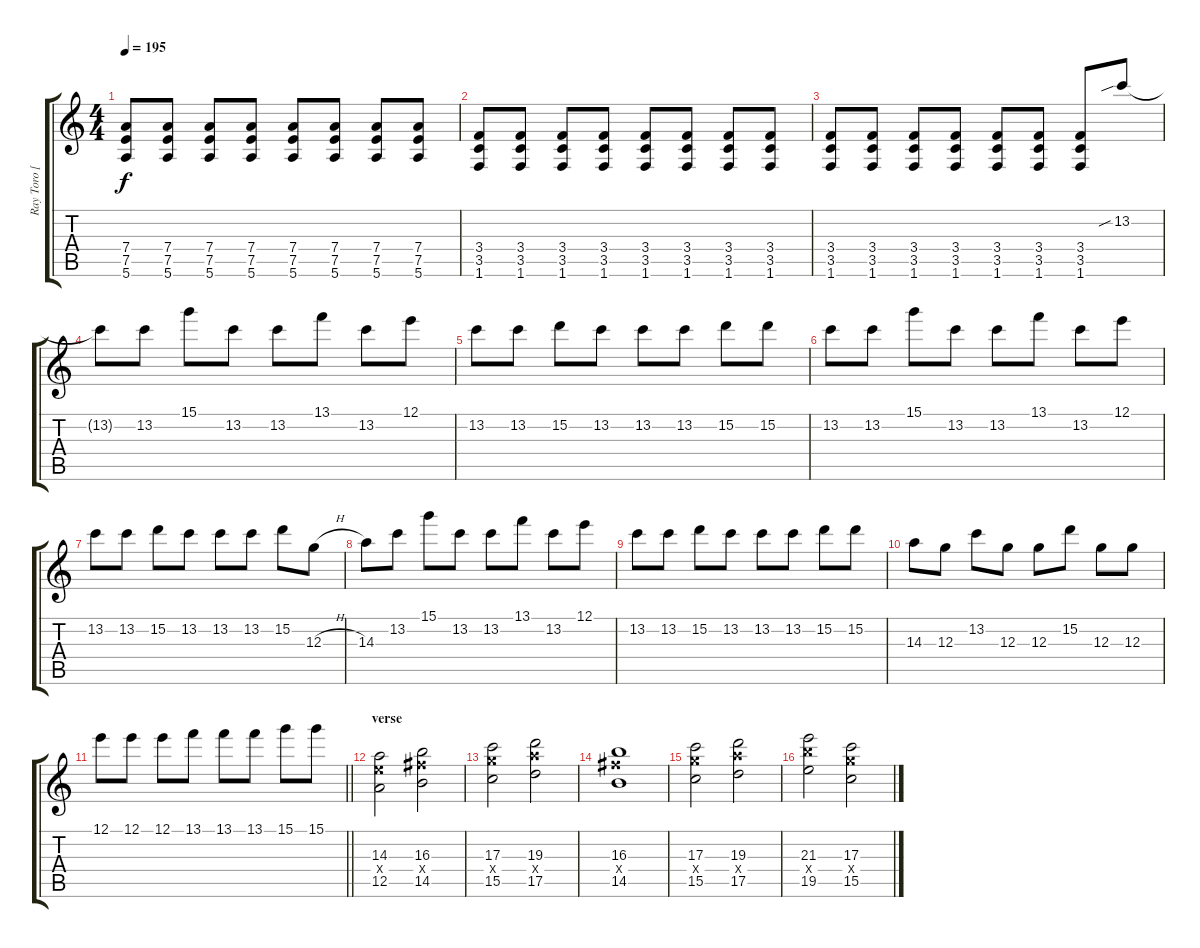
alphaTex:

\track ("Ray Toro [Distortion]" "Ray Toro [") {instrument distortionguitar}
\staff {score tabs}
\tuning (E4 B3 G3 D3 A2 E2) {hide}
\ts (4 4)
\tempo 195
\clef g2
\ks c
(7.4 7.5 5.6).8{dy f} (7.4 7.5 5.6).8 (7.4 7.5 5.6).8 (7.4 7.5 5.6).8 (7.4 7.5 5.6).8 (7.4 7.5 5.6).8 (7.4 7.5 5.6).8 (7.4 7.5 5.6).8 |
(3.4 3.5 1.6).8 (3.4 3.5 1.6).8 (3.4 3.5 1.6).8 (3.4 3.5 1.6).8 (3.4 3.5 1.6).8 (3.4 3.5 1.6).8 (3.4 3.5 1.6).8 (3.4 3.5 1.6).8 |
(3.4 3.5 1.6).8 (3.4 3.5 1.6).8 (3.4 3.5 1.6).8 (3.4 3.5 1.6).8 (3.4 3.5 1.6).8 (3.4 3.5 1.6).8 (3.4 3.5 1.6).8 13.2{sib}.8 |
13.2{t}.8 13.2.8 15.1.8 13.2.8 13.2.8 13.1.8 13.2.8 12.1.8 |
13.2.8 13.2.8 15.2.8 13.2.8 13.2.8 13.2.8 15.2.8 15.2.8 |
13.2.8 13.2.8 15.1.8 13.2.8 13.2.8 13.1.8 13.2.8 12.1.8 |
13.2.8 13.2.8 15.2.8 13.2.8 13.2.8 13.2.8 15.2.8 12.3{h}.8 |
14.3.8 13.2.8 15.1.8 13.2.8 13.2.8 13.1.8 13.2.8 12.1.8 |
13.2.8 13.2.8 15.2.8 13.2.8 13.2.8 13.2.8 15.2.8 15.2.8 |
14.3.8 12.3.8 13.2.8 12.3.8 12.3.8 15.2.8 12.3.8 12.3.8 |
\barLineRight lightlight
12.1.8 12.1.8 12.1.8 13.1.8 13.1.8 13.1.8 15.1.8 15.1.8 |
\section ("" "verse")
(14.3 14.4{x} 12.5).2 (16.3 16.4{x} 14.5).2 |
(17.3 17.4{x} 15.5).2 (19.3 19.4{x} 17.5).2 |
(16.3 16.4{x} 14.5).1 |
(17.3 17.4{x} 15.5).2 (19.3 19.4{x} 17.5).2 |
(21.3 21.4{x} 19.5).2 (17.3 17.4{x} 15.5).2
